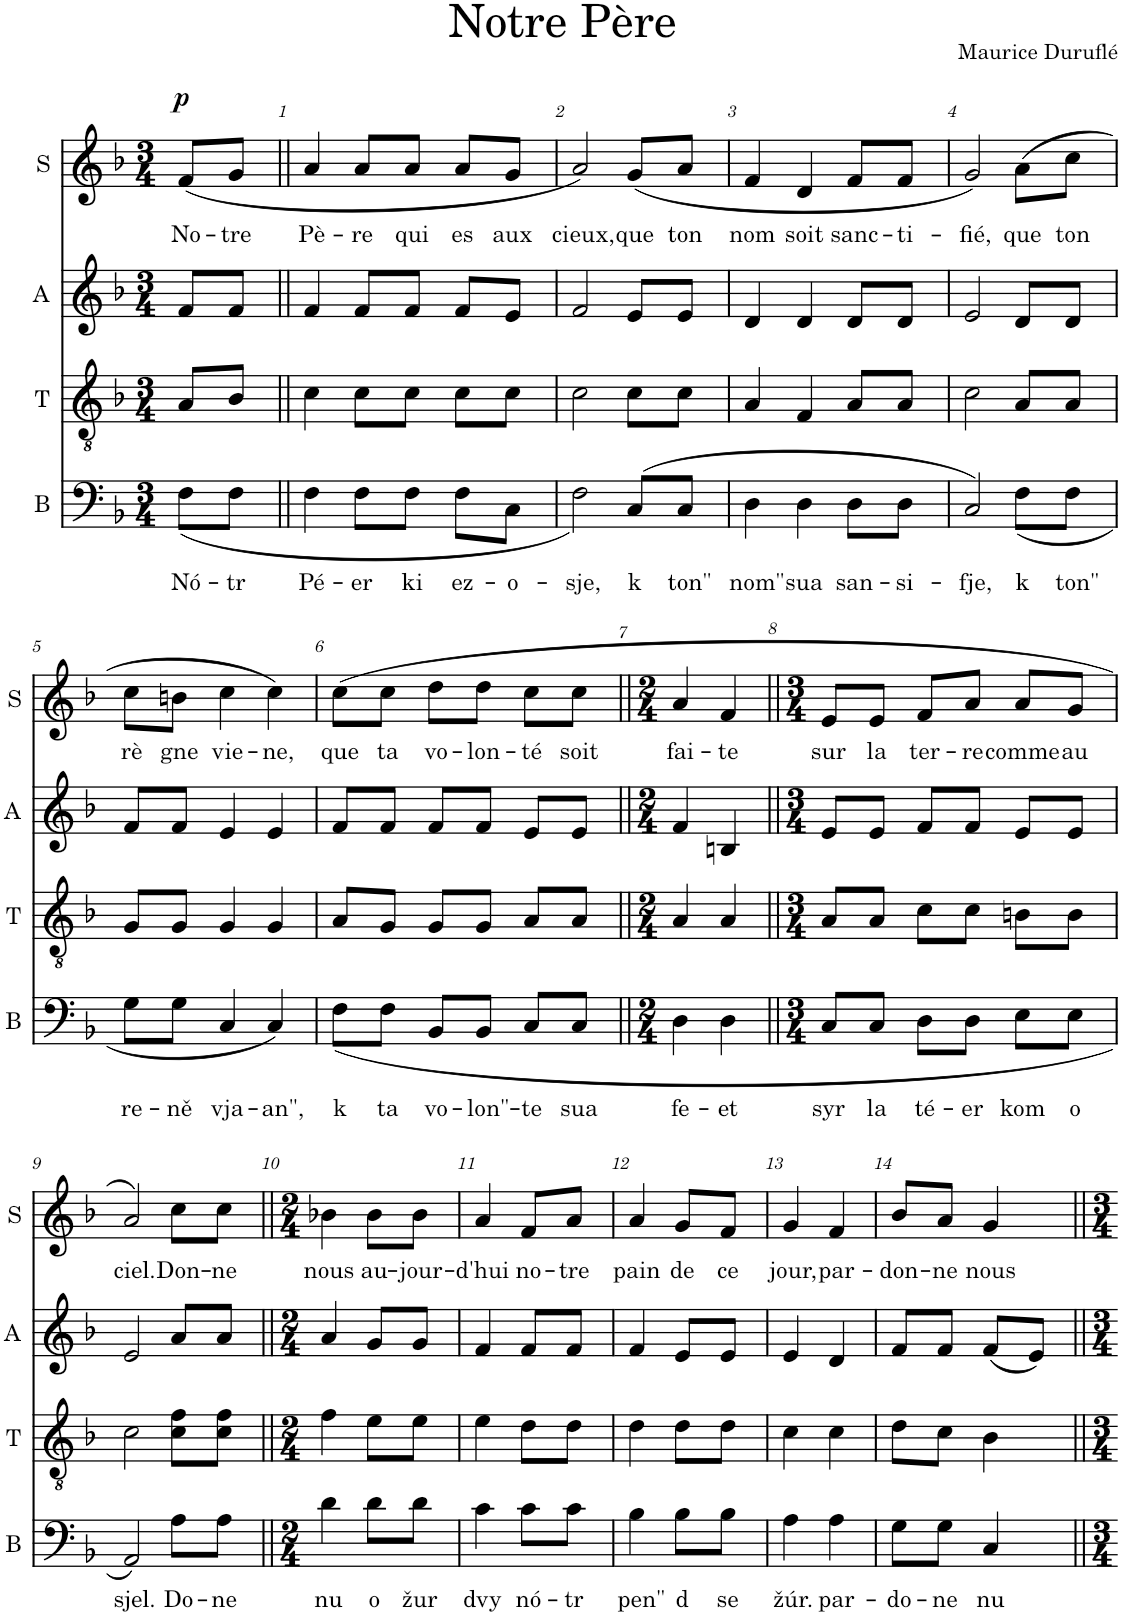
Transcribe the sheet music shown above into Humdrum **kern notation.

**kern	**text	**kern	**kern	**kern	**text	**dynam
*part4	*part4	*part3	*part2	*part1	*part1	*part1
*staff4	*staff4	*staff3	*staff2	*staff1	*staff1	*staff1
*I"B	*	*I"T	*I"A	*I"S	*	*
*I'B	*	*I'T	*I'A	*I'S	*	*
*clefF4	*	*clefGv2	*clefG2	*clefG2	*	*
*k[b-]	*	*k[b-]	*k[b-]	*k[b-]	*	*
*M3/4	*	*M3/4	*M3/4	*M3/4	*	*
=1	=1	=1	=1	=1	=1	=1
!	!LO:LY:b	!	!	!	!LO:LY:b	!LO:DY:a
(<8F\L	Nó-	8A/L	8f/L	(<8f/L	No-	p
!	!LO:LY:b	!	!	!	!LO:LY:b	!
8F\J	-tr	8B-/J	8f/J	8g/J	-tre	.
=1||	=1||	=1||	=1||	=1||	=1||	=1||
!	!LO:LY:b	!	!	!	!LO:LY:b	!
4F\	Pé-	4c\	4f/	4a/	Pè-	.
!	!LO:LY:b	!	!	!	!LO:LY:b	!
8F\L	-er	8c\L	8f/L	8a/L	-re	.
!	!LO:LY:b	!	!	!	!LO:LY:b	!
8F\J	ki	8c\J	8f/J	8a/J	qui	.
!	!LO:LY:b	!	!	!	!LO:LY:b	!
8F\L	ez-	8c\L	8f/L	8a/L	es	.
!	!LO:LY:b	!	!	!	!LO:LY:b	!
8C\J	-o-	8c\J	8e/J	8g/J	aux	.
=2	=2	=2	=2	=2	=2	=2
!	!LO:LY:b	!	!	!	!LO:LY:b	!
2F\)	-sje,	2c\	2f/	2a/)	cieux,	.
!	!LO:LY:b	!	!	!	!LO:LY:b	!
(8C/L	k	8c\L	8e/L	(<8g/L	que	.
!	!LO:LY:b	!	!	!	!LO:LY:b	!
8C/J	ton"	8c\J	8e/J	8a/J	ton	.
=3	=3	=3	=3	=3	=3	=3
!	!LO:LY:b	!	!	!	!LO:LY:b	!
4D\	nom"	4A/	4d/	4f/	nom	.
!	!LO:LY:b	!	!	!	!LO:LY:b	!
4D\	sua	4F/	4d/	4d/	soit	.
!	!LO:LY:b	!	!	!	!LO:LY:b	!
8D\L	san-	8A/L	8d/L	8f/L	sanc-	.
!	!LO:LY:b	!	!	!	!LO:LY:b	!
8D\J	-si-	8A/J	8d/J	8f/J	-ti-	.
=4	=4	=4	=4	=4	=4	=4
!	!LO:LY:b	!	!	!	!LO:LY:b	!
2C/)	-fje,	2c\	2e/	2g/)	-fié,	.
!	!LO:LY:b	!	!	!	!LO:LY:b	!
(<8F\L	k	8A/L	8d/L	(>8a\L	que	.
!	!LO:LY:b	!	!	!	!LO:LY:b	!
8F\J	ton"	8A/J	8d/J	8cc\J	ton	.
!!LO:LB:g=z
=5	=5	=5	=5	=5	=5	=5
!	!LO:LY:b	!	!	!	!LO:LY:b	!
8G\L	re-	8G/L	8f/L	8cc\L	rè	.
!	!LO:LY:b	!	!	!	!LO:LY:b	!
8G\J	-ně	8G/J	8f/J	8bn\J	gne	.
!	!LO:LY:b	!	!	!	!LO:LY:b	!
4C/	vja-	4G/	4e/	4cc\	vie-	.
!	!LO:LY:b	!	!	!	!LO:LY:b	!
4C/)	-an",	4G/	4e/	4cc\)	-ne,	.
=6	=6	=6	=6	=6	=6	=6
!	!LO:LY:b	!	!	!	!LO:LY:b	!
(<8F\L	k	8A/L	8f/L	(>8cc\L	que	.
!	!LO:LY:b	!	!	!	!LO:LY:b	!
8F\J	ta	8G/J	8f/J	8cc\J	ta	.
!	!LO:LY:b	!	!	!	!LO:LY:b	!
8BB-/L	vo-	8G/L	8f/L	8dd\L	vo-	.
!	!LO:LY:b	!	!	!	!LO:LY:b	!
8BB-/J	-lon"-	8G/J	8f/J	8dd\J	-lon-	.
!	!LO:LY:b	!	!	!	!LO:LY:b	!
8C/L	-te	8A/L	8e/L	8cc\L	-té	.
!	!LO:LY:b	!	!	!	!LO:LY:b	!
8C/J	sua	8A/J	8e/J	8cc\J	soit	.
=7||	=7||	=7||	=7||	=7||	=7||	=7||
*M2/4	*	*M2/4	*M2/4	*M2/4	*	*
!	!LO:LY:b	!	!	!	!LO:LY:b	!
4D\	fe-	4A/	4f/	4a/	fai-	.
!	!LO:LY:b	!	!	!	!LO:LY:b	!
4D\	-et	4A/	4Bn/	4f/	-te	.
=8||	=8||	=8||	=8||	=8||	=8||	=8||
*M3/4	*	*M3/4	*M3/4	*M3/4	*	*
!	!LO:LY:b	!	!	!	!LO:LY:b	!
8C/L	syr	8A/L	8e/L	8e/L	sur	.
!	!LO:LY:b	!	!	!	!LO:LY:b	!
8C/J	la	8A/J	8e/J	8e/J	la	.
!	!LO:LY:b	!	!	!	!LO:LY:b	!
8D\L	té-	8c\L	8f/L	8f/L	ter-	.
!	!LO:LY:b	!	!	!	!LO:LY:b	!
8D\J	-er	8c\J	8f/J	8a/J	-re	.
!	!LO:LY:b	!	!	!	!LO:LY:b	!
8E\L	kom	8Bn\L	8e/L	8a/L	comme	.
!	!LO:LY:b	!	!	!	!LO:LY:b	!
8E\J	o	8B\J	8e/J	8g/J	au	.
!!LO:LB:g=z
=9	=9	=9	=9	=9	=9	=9
!	!LO:LY:b	!	!	!	!LO:LY:b	!
2AA/)	sjel.	2c\	2e/	2a/)	ciel.	.
!	!LO:LY:b	!	!	!	!LO:LY:b	!
8A\L	Do-	8c\ 8f\L	8a/L	8cc\L	Don-	.
!	!LO:LY:b	!	!	!	!LO:LY:b	!
8A\J	-ne	8c\ 8f\J	8a/J	8cc\J	-ne	.
=10||	=10||	=10||	=10||	=10||	=10||	=10||
*M2/4	*	*M2/4	*M2/4	*M2/4	*	*
!	!LO:LY:b	!	!	!	!LO:LY:b	!
4d\	nu	4f\	4a/	4b-X\	nous	.
!	!LO:LY:b	!	!	!	!LO:LY:b	!
8d\L	o	8e\L	8g/L	8b-\L	au-	.
!	!LO:LY:b	!	!	!	!LO:LY:b	!
8d\J	žur	8e\J	8g/J	8b-\J	-jour-	.
=11	=11	=11	=11	=11	=11	=11
!	!LO:LY:b	!	!	!	!LO:LY:b	!
4c\	dvy	4e\	4f/	4a/	-d'hui	.
!	!LO:LY:b	!	!	!	!LO:LY:b	!
8c\L	nó-	8d\L	8f/L	8f/L	no-	.
!	!LO:LY:b	!	!	!	!LO:LY:b	!
8c\J	-tr	8d\J	8f/J	8a/J	-tre	.
=12	=12	=12	=12	=12	=12	=12
!	!LO:LY:b	!	!	!	!LO:LY:b	!
4B-\	pen"	4d\	4f/	4a/	pain	.
!	!LO:LY:b	!	!	!	!LO:LY:b	!
8B-\L	d	8d\L	8e/L	8g/L	de	.
!	!LO:LY:b	!	!	!	!LO:LY:b	!
8B-\J	se	8d\J	8e/J	8f/J	ce	.
=13	=13	=13	=13	=13	=13	=13
!	!LO:LY:b	!	!	!	!LO:LY:b	!
4A\	žúr.	4c\	4e/	4g/	jour,	.
!	!LO:LY:b	!	!	!	!LO:LY:b	!
4A\	par-	4c\	4d/	4f/	par-	.
=14	=14	=14	=14	=14	=14	=14
!	!LO:LY:b	!	!	!	!LO:LY:b	!
8G\L	-do-	8d\L	8f/L	8b-/L	-don-	.
!	!LO:LY:b	!	!	!	!LO:LY:b	!
8G\J	-ne	8c\J	8f/J	8a/J	-ne	.
!	!LO:LY:b	!	!	!	!LO:LY:b	!
4C/	nu	4B-\	(<8f/L	4g/	nous	.
.	.	.	8e/J)	.	.	.
=||	=||	=||	=||	=||	=||	=||
*-	*-	*-	*-	*-	*-	*-
